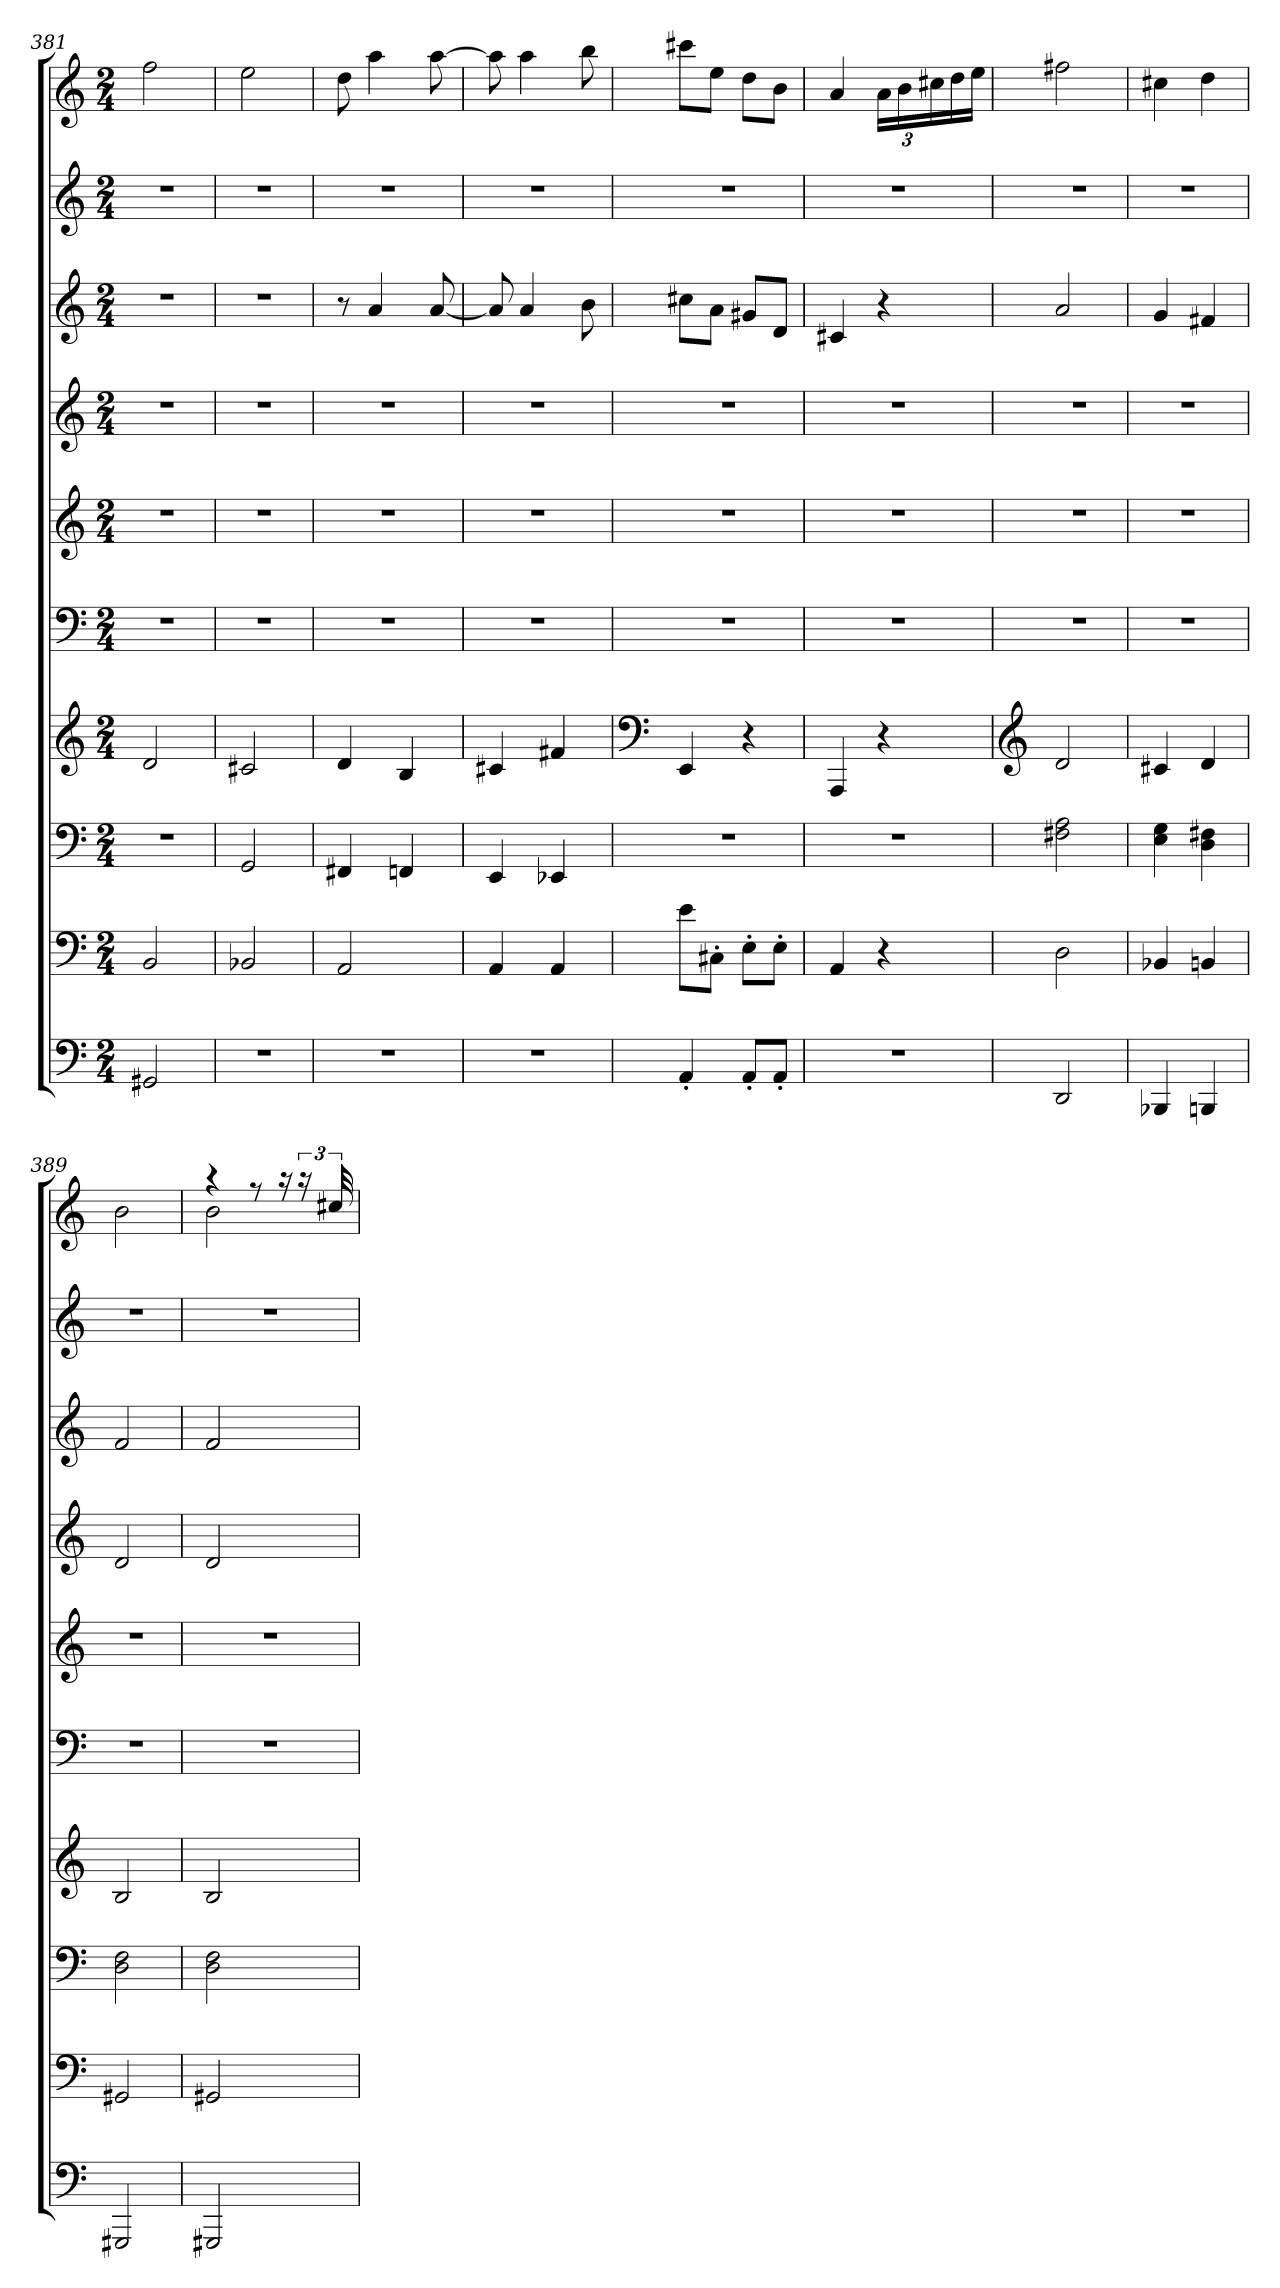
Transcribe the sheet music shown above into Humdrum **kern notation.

**kern	**kern	**kern	**kern	**kern	**kern	**kern	**kern	**kern	**kern
*part5	*part5	*part4	*part4	*part3	*part3	*part2	*part2	*part1	*part1
*staff10	*staff9	*staff8	*staff7	*staff6	*staff5	*staff4	*staff3	*staff2	*staff1
*clefF4	*clefF4	*clefF4	*clefG2	*clefF4	*clefG2	*clefG2	*clefG2	*clefG2	*clefG2
*k[]	*k[]	*k[]	*k[]	*k[]	*k[]	*k[]	*k[]	*k[]	*k[]
*M2/4	*M2/4	*M2/4	*M2/4	*M2/4	*M2/4	*M2/4	*M2/4	*M2/4	*M2/4
*MM132	*MM132	*MM132	*MM132	*MM132	*MM132	*MM132	*MM132	*MM132	*MM132
=381	=381	=381	=381	=381	=381	=381	=381	=381	=381
2GG#X/	2BB/	2r	2d/	2r	2r	2r	2r	2r	2ff\
=382	=382	=382	=382	=382	=382	=382	=382	=382	=382
2r	2BB-X/	2GG/	2c#X/	2r	2r	2r	2r	2r	2ee\
=383	=383	=383	=383	=383	=383	=383	=383	=383	=383
*	*	*	*	*	*	*	*	*	*MM132
2r	2AA/	4FF#X/	4d/	2r	2r	2r	8r	2r	8dd\
.	.	.	.	.	.	.	4a/	.	4aa\
.	.	4FFn/	4B/	.	.	.	.	.	.
.	.	.	.	.	.	.	[8a/	.	[8aa\
!!LO:PB:g=z
=384	=384	=384	=384	=384	=384	=384	=384	=384	=384
2r	4AA/	4EE/	4c#X/	2r	2r	2r	8a/]	2r	8aa\]
.	.	.	.	.	.	.	4a/	.	4aa\
.	4AA/	4EE-X/	4f#X/	.	.	.	.	.	.
.	.	.	.	.	.	.	8b\	.	8bb\
=385	=385	=385	=385	=385	=385	=385	=385	=385	=385
*	*	*	*clefF4	*	*	*	*	*	*
4AA'/	8e\L	2r	4EE/	2r	2r	2r	8cc#X\L	2r	8ccc#X\L
.	8C#X'\J	.	.	.	.	.	8a\J	.	8ee\J
8AA'/L	8E'\L	.	4r	.	.	.	8g#X/L	.	8dd\L
8AA'/J	8E'\J	.	.	.	.	.	8d/J	.	8b\J
=386	=386	=386	=386	=386	=386	=386	=386	=386	=386
2r	4AA/	2r	4AAA/	2r	2r	2r	4c#X/	2r	4a/
*	*	*	*	*	*	*	*	*	*Xbrackettup
*	*	*	*	*	*	*	*	*	*MM132
.	4r	.	4r	.	.	.	4r	.	24a\LL
.	.	.	.	.	.	.	.	.	24b\
.	.	.	.	.	.	.	.	.	24cc#X\
.	.	.	.	.	.	.	.	.	16dd\
.	.	.	.	.	.	.	.	.	16ee\JJ
=387	=387	=387	=387	=387	=387	=387	=387	=387	=387
*	*	*	*clefG2	*	*	*	*	*	*
*	*	*	*	*	*	*	*	*	*MM132
2DD/	2D\	2F#X\ 2A\	2d/	2r	2r	2r	2a/	2r	2ff#X\
=388	=388	=388	=388	=388	=388	=388	=388	=388	=388
4BBB-X/	4BB-X/	4E\ 4G\	4c#X/	2r	2r	2r	4g/	2r	4cc#X\
4BBBn/	4BBn/	4D\ 4F#X\	4d/	.	.	.	4f#X/	.	4dd\
=389	=389	=389	=389	=389	=389	=389	=389	=389	=389
*	*	*	*	*	*	*	*	*	*MM132
2GGG#X/	2GG#X/	2D\ 2F\	2B/	2r	2r	2d/	2f/	2r	2b\
=390	=390	=390	=390	=390	=390	=390	=390	=390	=390
*	*	*	*	*	*	*	*	*	*^
2GGG#X/	2GG#X/	2D\ 2F\	2B/	2r	2r	2d/	2f/	2r	4r	2b\
.	.	.	.	.	.	.	.	.	8r	.
.	.	.	.	.	.	.	.	.	16r	.
*	*	*	*	*	*	*	*	*	*brackettup	*
.	.	.	.	.	.	.	.	.	24r	.
.	.	.	.	.	.	.	.	.	48cc#X/	.
*	*	*	*	*	*	*	*	*	*v	*v
=	=	=	=	=	=	=	=	=	=
*-	*-	*-	*-	*-	*-	*-	*-	*-	*-
